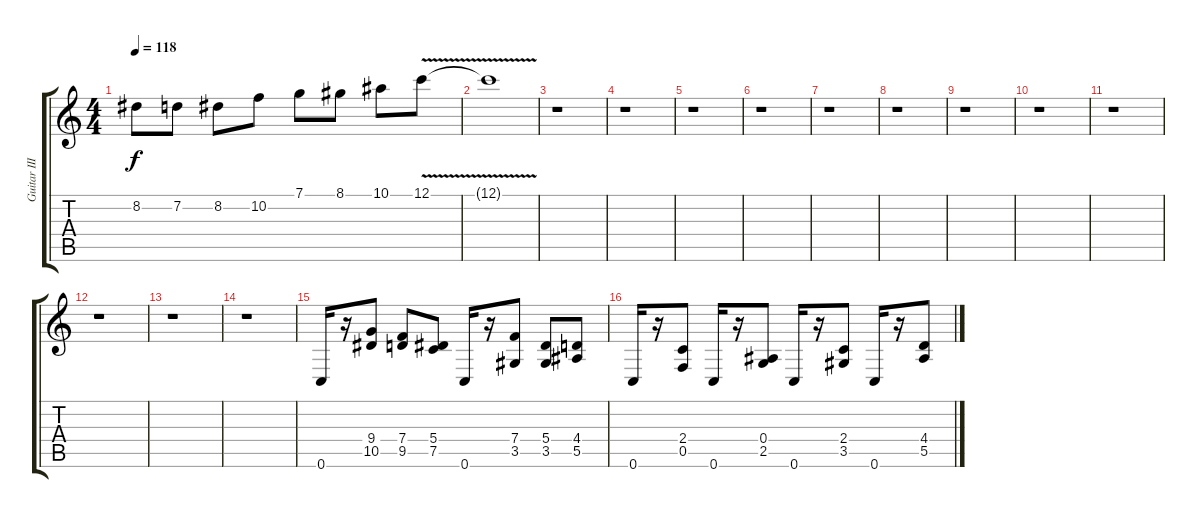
\track ("Guitar III" "Guitar III") {instrument distortionguitar}
\staff {score tabs}
\tuning (C4 G3 Eb3 Bb2 F2 C2) {hide}
\ts (4 4)
\tempo 118
\clef g2
\ks c
8.2{t}.8{dy f} 7.2.8 8.2.8 10.2.8 7.1.8 8.1.8 10.1.8 12.1{v}.8 |
12.1{t}.1 |
r.1 |
r.1 |
r.1 |
r.1 |
r.1 |
r.1 |
r.1 |
r.1 |
r.1 |
r.1 |
r.1 |
r.1 |
0.6.16 r.16 (9.4 10.5).8 (7.4 9.5).8 (5.4 7.5).8 0.6.16 r.16 (7.4 3.5).8 (5.4 3.5).8 (4.4 5.5).8 |
0.6.16 r.16 (2.4 0.5).8 0.6.16 r.16 (0.4 2.5).8 0.6.16 r.16 (2.4 3.5).8 0.6.16 r.16 (4.4 5.5).8
